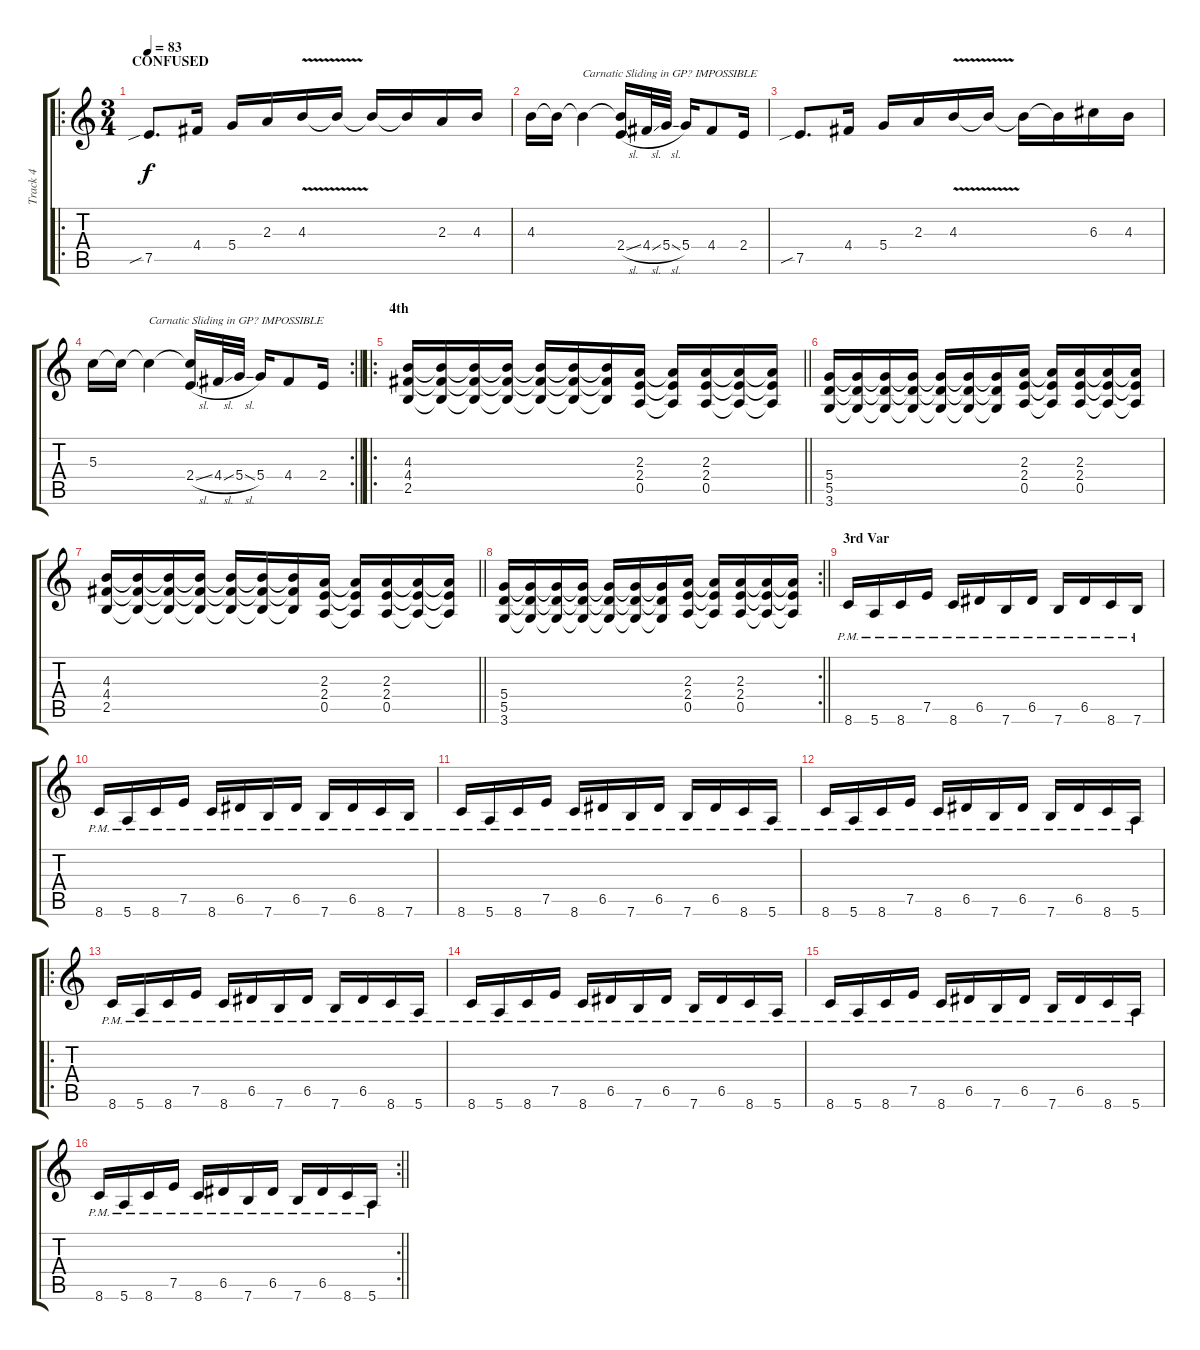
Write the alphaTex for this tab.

\track ("Track 4" "Track 4") {instrument distortionguitar}
\staff {score tabs}
\tuning (E4 B3 G3 D3 A2 E2) {hide}
\ro
\ts (3 4)
\section ("" "CONFUSED")
\tempo 83
\clef g2
\ks c
7.5{sib}.8{d dy f} 4.4.16 5.4.16 2.3.16 4.3{v}.16 4.3{t}.16 4.3{t}.16 4.3{t}.16 2.3.16 4.3.16 |
4.3.16 4.3{t}.16 4.3{t}.4{txt "Carnatic Sliding in GP? IMPOSSIBLE"} (4.3{t} 2.4{sl}).16 4.4{sl}.32 5.4{sl}.32 5.4.16 4.4.8 2.4.16 |
7.5{sib}.8{d} 4.4.16 5.4.16 2.3.16 4.3{v}.16 4.3{t}.16 4.3{t}.16 4.3{t}.16 6.3.16 4.3.16 |
\rc 2
\barLineRight lightlight
5.3.16 5.3{t}.16 5.3{t}.4{txt "Carnatic Sliding in GP? IMPOSSIBLE"} (5.3{t} 2.4{sl}).16 4.4{sl}.32 5.4{sl}.32 5.4.16 4.4.8 2.4.16 |
\ro
\section ("" "4th")
\barLineRight lightlight
(4.3 4.4 2.5).16 (4.3{t} 4.4{t} 2.5{t}).16 (4.3{t} 4.4{t} 2.5{t}).16 (4.3{t} 4.4{t} 2.5{t}).16 (4.3{t} 4.4{t} 2.5{t}).16 (4.3{t} 4.4{t} 2.5{t}).16 (4.3{t} 4.4{t} 2.5{t}).16 (2.3 2.4 0.5).16 (2.3{t} 2.4{t} 0.5{t}).16 (2.3 2.4 0.5).16 (2.3{t} 2.4{t} 0.5{t}).16 (2.3{t} 2.4{t} 0.5{t}).16 |
\section ("" "")
(5.4 5.5 3.6).16 (5.4{t} 5.5{t} 3.6{t}).16 (5.4{t} 5.5{t} 3.6{t}).16 (5.4{t} 5.5{t} 3.6{t}).16 (5.4{t} 5.5{t} 3.6{t}).16 (5.4{t} 5.5{t} 3.6{t}).16 (5.4{t} 5.5{t} 3.6{t}).16 (2.3 2.4 0.5).16 (2.3{t} 2.4{t} 0.5{t}).16 (2.3 2.4 0.5).16 (2.3{t} 2.4{t} 0.5{t}).16 (2.3{t} 2.4{t} 0.5{t}).16 |
\barLineRight lightlight
(4.3 4.4 2.5).16 (4.3{t} 4.4{t} 2.5{t}).16 (4.3{t} 4.4{t} 2.5{t}).16 (4.3{t} 4.4{t} 2.5{t}).16 (4.3{t} 4.4{t} 2.5{t}).16 (4.3{t} 4.4{t} 2.5{t}).16 (4.3{t} 4.4{t} 2.5{t}).16 (2.3 2.4 0.5).16 (2.3{t} 2.4{t} 0.5{t}).16 (2.3 2.4 0.5).16 (2.3{t} 2.4{t} 0.5{t}).16 (2.3{t} 2.4{t} 0.5{t}).16 |
\rc 2
\barLineRight lightlight
(5.4 5.5 3.6).16 (5.4{t} 5.5{t} 3.6{t}).16 (5.4{t} 5.5{t} 3.6{t}).16 (5.4{t} 5.5{t} 3.6{t}).16 (5.4{t} 5.5{t} 3.6{t}).16 (5.4{t} 5.5{t} 3.6{t}).16 (5.4{t} 5.5{t} 3.6{t}).16 (2.3 2.4 0.5).16 (2.3{t} 2.4{t} 0.5{t}).16 (2.3 2.4 0.5).16 (2.3{t} 2.4{t} 0.5{t}).16 (2.3{t} 2.4{t} 0.5{t}).16 |
\section ("" "3rd Var")
8.6{pm}.16 5.6{pm}.16 8.6{pm}.16 7.5{pm}.16 8.6{pm}.16 6.5{pm}.16 7.6{pm}.16 6.5{pm}.16 7.6{pm}.16 6.5{pm}.16 8.6{pm}.16 7.6{pm}.16 |
8.6{pm}.16 5.6{pm}.16 8.6{pm}.16 7.5{pm}.16 8.6{pm}.16 6.5{pm}.16 7.6{pm}.16 6.5{pm}.16 7.6{pm}.16 6.5{pm}.16 8.6{pm}.16 7.6{pm}.16 |
8.6{pm}.16 5.6{pm}.16 8.6{pm}.16 7.5{pm}.16 8.6{pm}.16 6.5{pm}.16 7.6{pm}.16 6.5{pm}.16 7.6{pm}.16 6.5{pm}.16 8.6{pm}.16 5.6{pm}.16 |
8.6{pm}.16 5.6{pm}.16 8.6{pm}.16 7.5{pm}.16 8.6{pm}.16 6.5{pm}.16 7.6{pm}.16 6.5{pm}.16 7.6{pm}.16 6.5{pm}.16 8.6{pm}.16 5.6{pm}.16 |
\ro
8.6{pm}.16 5.6{pm}.16 8.6{pm}.16 7.5{pm}.16 8.6{pm}.16 6.5{pm}.16 7.6{pm}.16 6.5{pm}.16 7.6{pm}.16 6.5{pm}.16 8.6{pm}.16 5.6{pm}.16 |
8.6{pm}.16 5.6{pm}.16 8.6{pm}.16 7.5{pm}.16 8.6{pm}.16 6.5{pm}.16 7.6{pm}.16 6.5{pm}.16 7.6{pm}.16 6.5{pm}.16 8.6{pm}.16 5.6{pm}.16 |
8.6{pm}.16 5.6{pm}.16 8.6{pm}.16 7.5{pm}.16 8.6{pm}.16 6.5{pm}.16 7.6{pm}.16 6.5{pm}.16 7.6{pm}.16 6.5{pm}.16 8.6{pm}.16 5.6{pm}.16 |
\rc 2
\barLineRight lightlight
8.6{pm}.16 5.6{pm}.16 8.6{pm}.16 7.5{pm}.16 8.6{pm}.16 6.5{pm}.16 7.6{pm}.16 6.5{pm}.16 7.6{pm}.16 6.5{pm}.16 8.6{pm}.16 5.6{pm}.16
